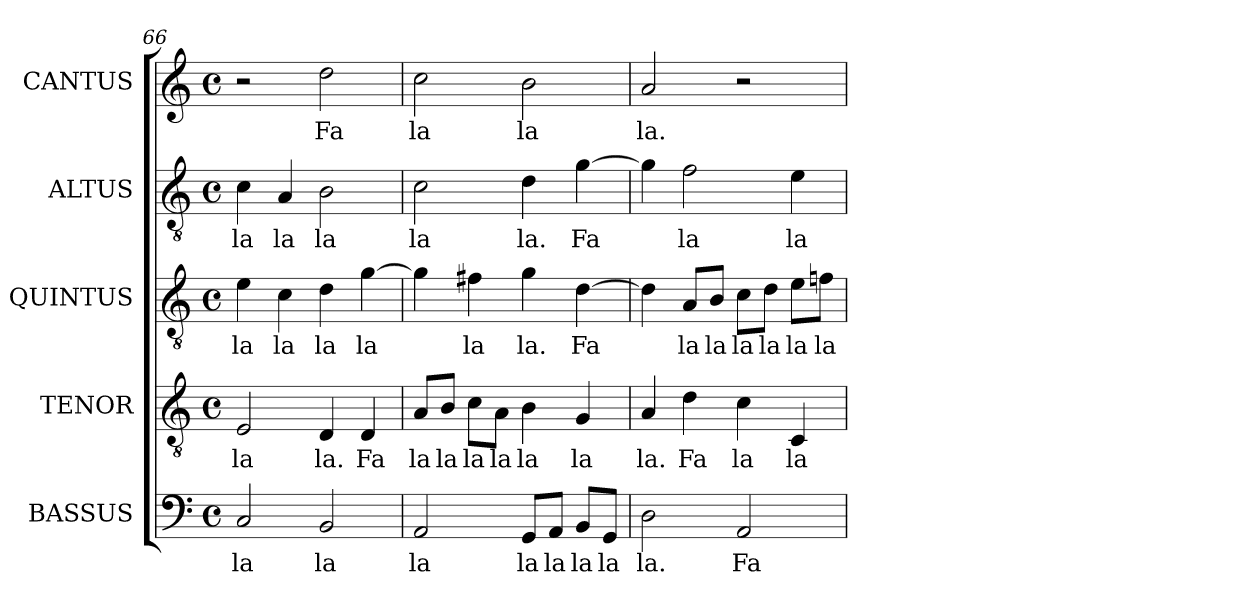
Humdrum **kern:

**kern	**text	**kern	**text	**kern	**text	**kern	**text	**kern	**text
*part5	*part5	*part4	*part4	*part3	*part3	*part2	*part2	*part1	*part1
*staff5	*staff5	*staff4	*staff4	*staff3	*staff3	*staff2	*staff2	*staff1	*staff1
*I"BASSUS	*	*I"TENOR	*	*I"QUINTUS	*	*I"ALTUS	*	*I"CANTUS	*
*I'B	*	*I'T	*	*	*	*I'A.	*	*I'S	*
*clefF4	*	*clefGv2	*	*clefGv2	*	*clefGv2	*	*clefG2	*
*	*	*ITrd7c12	*	*ITrd7c12	*	*ITrd7c12	*	*	*
*k[]	*	*k[]	*	*k[]	*	*k[]	*	*k[]	*
*C:	*	*C:	*	*C:	*	*C:	*	*C:	*
*M4/4	*	*M4/4	*	*M4/4	*	*M4/4	*	*M4/4	*
*met(c)	*	*met(c)	*	*met(c)	*	*met(c)	*	*met(c)	*
=66	=66	=66	=66	=66	=66	=66	=66	=66	=66
!	!LO:LY:b:color=#000000	!	!	!	!	!	!	!	!
!	!	!	!LO:LY:b:color=#000000	!	!	!	!	!	!
!	!	!	!	!	!LO:LY:b:color=#000000	!	!	!	!
!	!	!	!	!	!	!	!LO:LY:b:color=#000000	!	!
2Ci/	la	2EEi/	la	4Ei\	la	4Ci\	la	2r	.
!	!	!	!	!	!LO:LY:b:color=#000000	!	!	!	!
!	!	!	!	!	!	!	!LO:LY:b:color=#000000	!	!
.	.	.	.	4Ci\	la	4AAi/	la	.	.
!	!LO:LY:b:color=#000000	!	!	!	!	!	!	!	!
!	!	!	!LO:LY:b:color=#000000	!	!	!	!	!	!
!	!	!	!	!	!LO:LY:b:color=#000000	!	!	!	!
!	!	!	!	!	!	!	!LO:LY:b:color=#000000	!	!
!	!	!	!	!	!	!	!	!	!LO:LY:b:color=#000000
2BBi/	la	4DDi/	la.	4Di\	la	2BBi\	la	2ddi\	Fa
!	!	!	!LO:LY:b:color=#000000	!	!	!	!	!	!
!	!	!	!	!	!LO:LY:b:color=#000000	!	!	!	!
.	.	4DDi/	Fa	[>4Gi\	la	.	.	.	.
!!LO:LB:g=z
=67	=67	=67	=67	=67	=67	=67	=67	=67	=67
!	!LO:LY:b:color=#000000	!	!	!	!	!	!	!	!
!	!	!	!LO:LY:b:color=#000000	!	!	!	!	!	!
!	!	!	!	!	!	!	!LO:LY:b:color=#000000	!	!
!	!	!	!	!	!	!	!	!	!LO:LY:b:color=#000000
2AAi/	la	8AAi/L	la	4Gi\]	.	2Ci\	la	2cci\	la
!	!	!	!LO:LY:b:color=#000000	!	!	!	!	!	!
.	.	8BBi/J	la	.	.	.	.	.	.
!	!	!	!LO:LY:b:color=#000000	!	!	!	!	!	!
!	!	!	!	!	!LO:LY:b:color=#000000	!	!	!	!
.	.	8Ci\L	la	4F#Xi\	la	.	.	.	.
!	!	!	!LO:LY:b:color=#000000	!	!	!	!	!	!
.	.	8AAi\J	la	.	.	.	.	.	.
!	!LO:LY:b:color=#000000	!	!	!	!	!	!	!	!
!	!	!	!LO:LY:b:color=#000000	!	!	!	!	!	!
!	!	!	!	!	!LO:LY:b:color=#000000	!	!	!	!
!	!	!	!	!	!	!	!LO:LY:b:color=#000000	!	!
!	!	!	!	!	!	!	!	!	!LO:LY:b:color=#000000
8GGi/L	la	4BBi\	la	4Gi\	la.	4Di\	la.	2bi\	la
!	!LO:LY:b:color=#000000	!	!	!	!	!	!	!	!
8AAi/J	la	.	.	.	.	.	.	.	.
!	!LO:LY:b:color=#000000	!	!	!	!	!	!	!	!
!	!	!	!LO:LY:b:color=#000000	!	!	!	!	!	!
!	!	!	!	!	!LO:LY:b:color=#000000	!	!	!	!
!	!	!	!	!	!	!	!LO:LY:b:color=#000000	!	!
8BBi/L	la	4GGi/	la	[>4Di\	Fa	[>4Gi\	Fa	.	.
!	!LO:LY:b:color=#000000	!	!	!	!	!	!	!	!
8GGi/J	la	.	.	.	.	.	.	.	.
=68	=68	=68	=68	=68	=68	=68	=68	=68	=68
!	!LO:LY:b:color=#000000	!	!	!	!	!	!	!	!
!	!	!	!LO:LY:b:color=#000000	!	!	!	!	!	!
!	!	!	!	!	!	!	!	!	!LO:LY:b:color=#000000
2Di\	la.	4AAi/	la.	4Di\]	.	4Gi\]	.	2ai/	la.
!	!	!	!LO:LY:b:color=#000000	!	!	!	!	!	!
!	!	!	!	!	!LO:LY:b:color=#000000	!	!	!	!
!	!	!	!	!	!	!	!LO:LY:b:color=#000000	!	!
.	.	4Di\	Fa	8AAi/L	la	2Fi\	la	.	.
!	!	!	!	!	!LO:LY:b:color=#000000	!	!	!	!
.	.	.	.	8BBi/J	la	.	.	.	.
!	!LO:LY:b:color=#000000	!	!	!	!	!	!	!	!
!	!	!	!LO:LY:b:color=#000000	!	!	!	!	!	!
!	!	!	!	!	!LO:LY:b:color=#000000	!	!	!	!
2AAi/	Fa	4Ci\	la	8Ci\L	la	.	.	2r	.
!	!	!	!	!	!LO:LY:b:color=#000000	!	!	!	!
.	.	.	.	8Di\J	la	.	.	.	.
!	!	!	!LO:LY:b:color=#000000	!	!	!	!	!	!
!	!	!	!	!	!LO:LY:b:color=#000000	!	!	!	!
!	!	!	!	!	!	!	!LO:LY:b:color=#000000	!	!
.	.	4CCi/	la	8Ei\L	la	4Ei\	la	.	.
!	!	!	!	!	!LO:LY:b:color=#000000	!	!	!	!
.	.	.	.	8Fni\J	la	.	.	.	.
=	=	=	=	=	=	=	=	=	=
*-	*-	*-	*-	*-	*-	*-	*-	*-	*-
